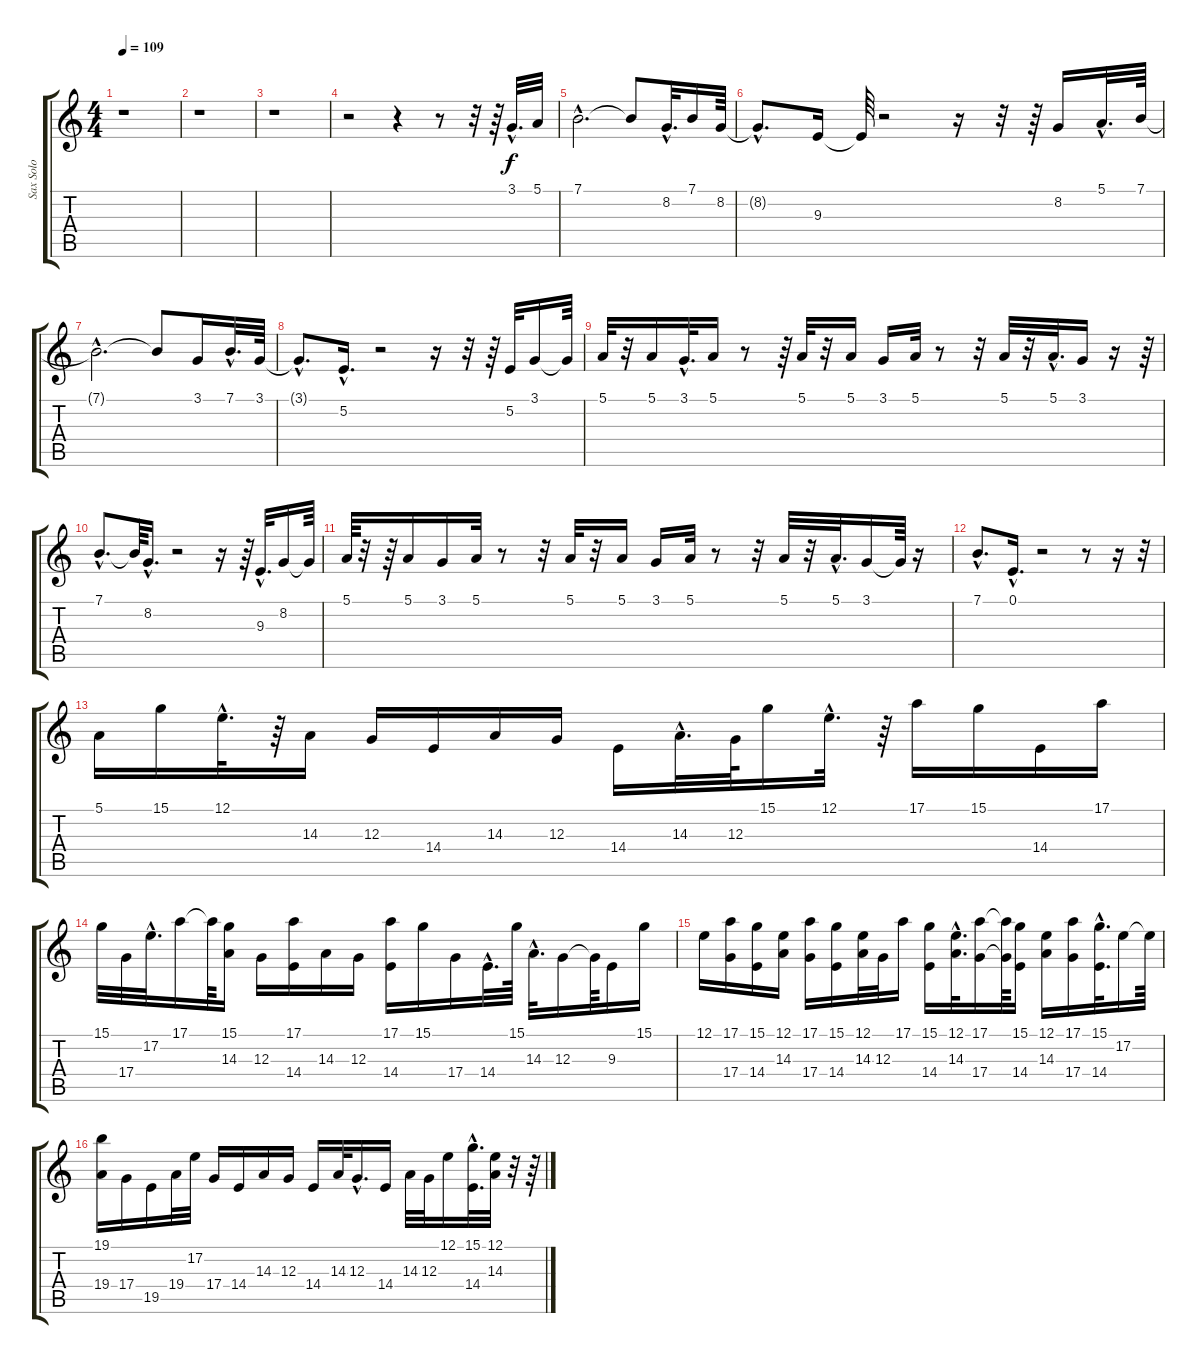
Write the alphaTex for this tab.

\track ("Sax Solo" "Sax Solo") {instrument tenorsax}
\staff {score tabs}
\tuning (E4 B3 G3 D3 A2 E2) {hide}
\ts (4 4)
\tempo 109
\clef g2
\ks c
r.1{dy f} |
r.1 |
r.1 |
r.2 r.4 r.8 r.32 r.64 3.1{hac}.32{d} 5.1.32 |
7.1{hac}.2{d} 7.1{t}.8 8.2{hac}.32{d} 7.1.16 8.2.64 |
8.2{hac t}.8{d} 9.3.16 9.3{t}.64 r.2 r.16 r.32 r.64 8.2.16 5.1{hac}.32{d} 7.1.64 |
7.1{hac t}.2{d} 7.1{t}.8 3.1.16 7.1{hac}.32{d} 3.1.64 |
3.1{hac t}.8{d} 5.2{hac}.16{d} r.2 r.16 r.32 r.64 5.2.32 3.1.16 3.1{t}.64 |
5.1.32 r.32 5.1.16 3.1{hac}.32{d} 5.1.16 r.8 r.64 5.1.32 r.32 5.1.16 3.1.16 5.1.32 r.8 r.32 5.1.32 r.32 5.1{hac}.32{d} 3.1.16 r.16 r.64 |
7.1{hac}.8{d} 7.1{t}.64 8.2{hac}.16{d} r.2 r.16 r.64 9.3{hac}.32{d} 8.2.16 8.2{t}.64 |
5.1.64 r.32 r.64 5.1.16 3.1.16 5.1.32 r.8 r.32 5.1.32 r.32 5.1.16 3.1.16 5.1.32 r.8 r.32 5.1.32 r.32 5.1{hac}.32{d} 3.1.16 3.1{t}.64 r.16 |
7.1{hac}.8{d} 0.1{hac}.16{d} r.2 r.8 r.16 r.32 |
5.1.16 15.1.16 12.1{hac}.32{d} r.64 14.3.16 12.3.16 14.4.16 14.3.16 12.3.16 14.4.16 14.3{hac}.32{d} 12.3.64 15.1.16 12.1{hac}.32{d} r.64 17.1.16 15.1.16 14.4.16 17.1.16 |
15.1.32 17.4.32 17.2{hac}.32{d} 17.1.16 17.1{t}.64 (15.1 14.3).16 12.3.16 (17.1 14.4).16 14.3.16 12.3.16 (17.1 14.4).16 15.1.16 17.4.16 14.4{hac}.32{d} 15.1.64 14.3{hac}.32{d} 12.3.16 12.3{t}.64 9.3.16 15.1.16 |
12.1.16 (17.1 17.4).16 (15.1 14.4).16 (12.1 14.3).16 (17.1 17.4).16 (15.1 14.4).16 (12.1 14.3).32 12.3.32 17.1.16 (15.1 14.4).16 (12.1{hac} 14.3{hac}).32{d} (17.1 17.4).16 (17.1{t} 17.4{t}).64 (15.1 14.4).16 (12.1 14.3).16 (17.1 17.4).16 (15.1{hac} 14.4{hac}).32{d} 17.2.16 17.2{t}.64 |
(19.1 19.4).16 17.4.16 19.5.16 19.4.32 17.2.32 17.4.16 14.4.16 14.3.16 12.3.16 14.4.16 14.3.32 12.3{hac}.16{d} 14.4.16 14.3.32 12.3.32 12.1.16 (15.1{hac} 14.4{hac}).32{d} (12.1 14.3).32 r.32 r.64
